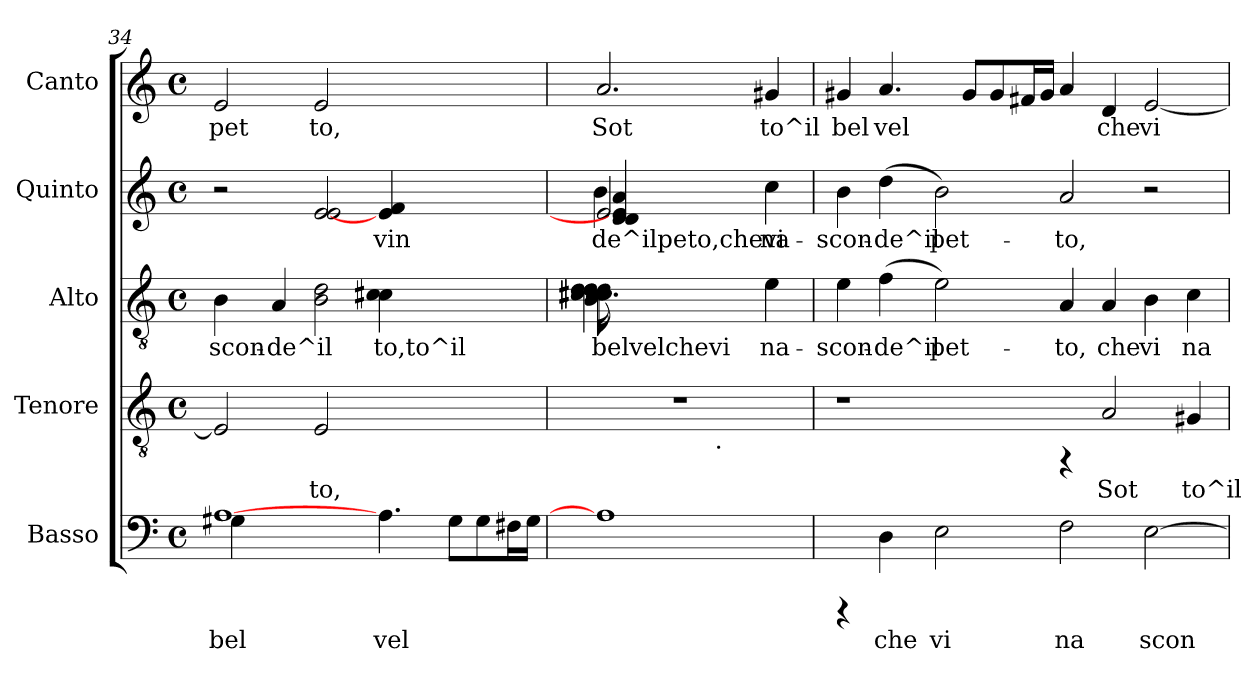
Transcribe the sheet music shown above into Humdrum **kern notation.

**kern	**text	**kern	**text	**kern	**text	**kern	**text	**kern	**text
*part5	*part5	*part4	*part4	*part3	*part3	*part2	*part2	*part1	*part1
*staff5	*staff5	*staff4	*staff4	*staff3	*staff3	*staff2	*staff2	*staff1	*staff1
*I"Basso	*	*I"Tenore	*	*I"Alto	*	*I"Quinto	*	*I"Canto	*
!!LO:LB:g=z
*clefF4	*	*clefGv2	*	*clefGv2	*	*clefG2	*	*clefG2	*
*k[]	*	*k[]	*	*k[]	*	*k[]	*	*k[]	*
*C:	*	*C:	*	*C:	*	*C:	*	*C:	*
*M4/4	*	*M4/4	*	*M4/4	*	*M4/4	*	*M4/4	*
*met(c)	*	*met(c)	*	*met(c)	*	*met(c)	*	*met(c)	*
=34	=34	=34	=34	=34	=34	=34	=34	=34	=34
*^	*	*	*	*	*	*	*	*	*
!	!	!LO:LY:b:cj	!	!LO:LY:b:cj	!	!LO:LY:b:cj	!	!	!	!LO:LY:b:cj
[>1A	4G#X\	bel	2E/]	--	4B\	scon-	2r	.	2e/	pet
!	!	!	!	!	!	!LO:LY:b:cj	!	!	!	!
.	1.ryy	.	.	.	4A/	-de^il	.	.	.	.
!	!	!	!	!LO:LY:b:cj	!	!	!	!	!	!LO:LY:b:cj
.	.	.	2E/	-to,	2B\ 2d\	.	[<2e/ 2e/	.	2e/	to,
!	!	!LO:LY:b:cj	!	!	!	!LO:LY:b:cj	!	!LO:LY:b:cj	!	!
4.A\	.	vel	2.ryy	.	4c#X\ 4c#\	to,to^il	4e/ 4f/	vin	2.ryy	.
.	.	.	.	.	2ryy	.	2ryy	.	.	.
!	!	!LO:LY:b:cj	!	!	!	!	!	!	!	!
8G#\L	.	.	.	.	.	.	.	.	.	.
!	!	!LO:LY:b:cj	!	!	!	!	!	!	!	!
8G#\	.	.	.	.	.	.	.	.	.	.
!	!	!LO:LY:b:cj	!	!	!	!	!	!	!	!
16F#X\	.	.	.	.	.	.	.	.	.	.
!	!	!LO:LY:b:cj	!	!	!	!	!	!	!	!
16G#\J	.	.	.	.	.	.	.	.	.	.
*v	*v	*	*	*	*	*	*	*	*	*
=35	=35	=35	=35	=35	=35	=35	=35	=35	=35
!	!LO:LY:b:cj	!	!	!	!LO:LY:b:cj	!	!LO:LY:b:cj	!	!LO:LY:b:cj
*	*	*^	*	*^	*	*^	*	*	*
*	*	*	*	*	*	*^	*	*	*^	*	*	*
*	*	*	*	*	*	*	*^	*	*	*	*	*	*	*
1A]	.	1r	4ryy	.	4.d\	4d\ 4d\ 4c#X\ 4d\	8c#\ 8c#\	16c#\ 16B\	belvelchevi	2e/	4a/ 4e/] 4d/ 4d/	4b\	de^ilpeto,chevi	2.a/	Sot
.	.	.	.	.	.	.	.	2...ryy	.	.	.	.	.	.	.
.	.	.	.	.	.	.	2..ryy	.	.	.	.	.	.	.	.
.	.	.	8...ryy	.	.	2.ryy	.	.	.	.	2.ryy	2.ryy	.	.	.
.	.	.	.	.	4.ryy	.	.	.	.	.	.	.	.	.	.
!	!	!	!LO:TX:b:t=.	!	!	!	!	!	!	!	!	!	!	!	!
.	.	.	2ryy	.	.	.	.	.	.	.	.	.	.	.	.
.	.	.	.	.	.	.	.	.	.	4ryy	.	.	.	.	.
!	!	!	!	!	!	!	!	!	!LO:LY:b:cj	!	!	!	!LO:LY:b:cj	!	!LO:LY:b:cj
.	.	.	.	.	4e\	.	.	.	na-	4cc\	.	.	na-	4g#X/	to^il
.	.	.	64ryy	.	.	.	.	.	.	.	.	.	.	.	.
=36	=36	=36	=36	=36	=36	=36	=36	=36	=36	=36	=36	=36	=36	=36	=36
!	!	!	!	!	!	!	!	!	!LO:LY:b:cj	!	!	!	!LO:LY:b:cj	!	!LO:LY:b:cj
*	*	*v	*v	*	*	*	*	*	*	*v	*v	*v	*	*	*
*	*	*	*	*v	*v	*v	*v	*	*	*	*	*
4rCCC	.	1r	.	4e\	-scon-	4b\	-scon-	4g#X/	bel
!	!LO:LY:b:cj	!	!	!	!LO:LY:b:cj	!	!LO:LY:b:cj	!	!LO:LY:b:cj
4D\	che	.	.	(<4f\	-de^il	(<4dd\	-de^il	4.a/	vel
!	!LO:LY:b:cj	!	!	!	!LO:LY:b:cj	!	!LO:LY:b:cj	!	!
2E\	vi	.	.	2e\)	pet-	2b\)	pet-	.	.
!	!	!	!	!	!	!	!	!	!LO:LY:b:cj
.	.	.	.	.	.	.	.	8g#/L	.
!	!	!	!	!	!	!	!	!	!LO:LY:b:cj
.	.	.	.	.	.	.	.	8g#/	.
!	!	!	!	!	!	!	!	!	!LO:LY:b:cj
.	.	.	.	.	.	.	.	16f#X/	.
!	!	!	!	!	!	!	!	!	!LO:LY:b:cj
.	.	.	.	.	.	.	.	16g#/J	.
!	!LO:LY:b:cj	!	!	!	!LO:LY:b:cj	!	!LO:LY:b:cj	!	!LO:LY:b:cj
2F\	na	4rFF	.	4A/	-to,	2a/	-to,	4a/	.
!	!	!	!LO:LY:b:cj	!	!LO:LY:b:cj	!	!	!	!LO:LY:b:cj
.	.	2A/	Sot	4A/	che	.	.	4d/	che
!	!LO:LY:b:cj	!	!	!	!LO:LY:b:cj	!	!	!	!LO:LY:b:cj
[>2E\	scon	.	.	4B\	vi	2r	.	[<2e/	vi
!	!	!	!LO:LY:b:cj	!	!LO:LY:b:cj	!	!	!	!
.	.	4G#X/	to^il	4c\	na-	.	.	.	.
=	=	=	=	=	=	=	=	=	=
*-	*-	*-	*-	*-	*-	*-	*-	*-	*-
